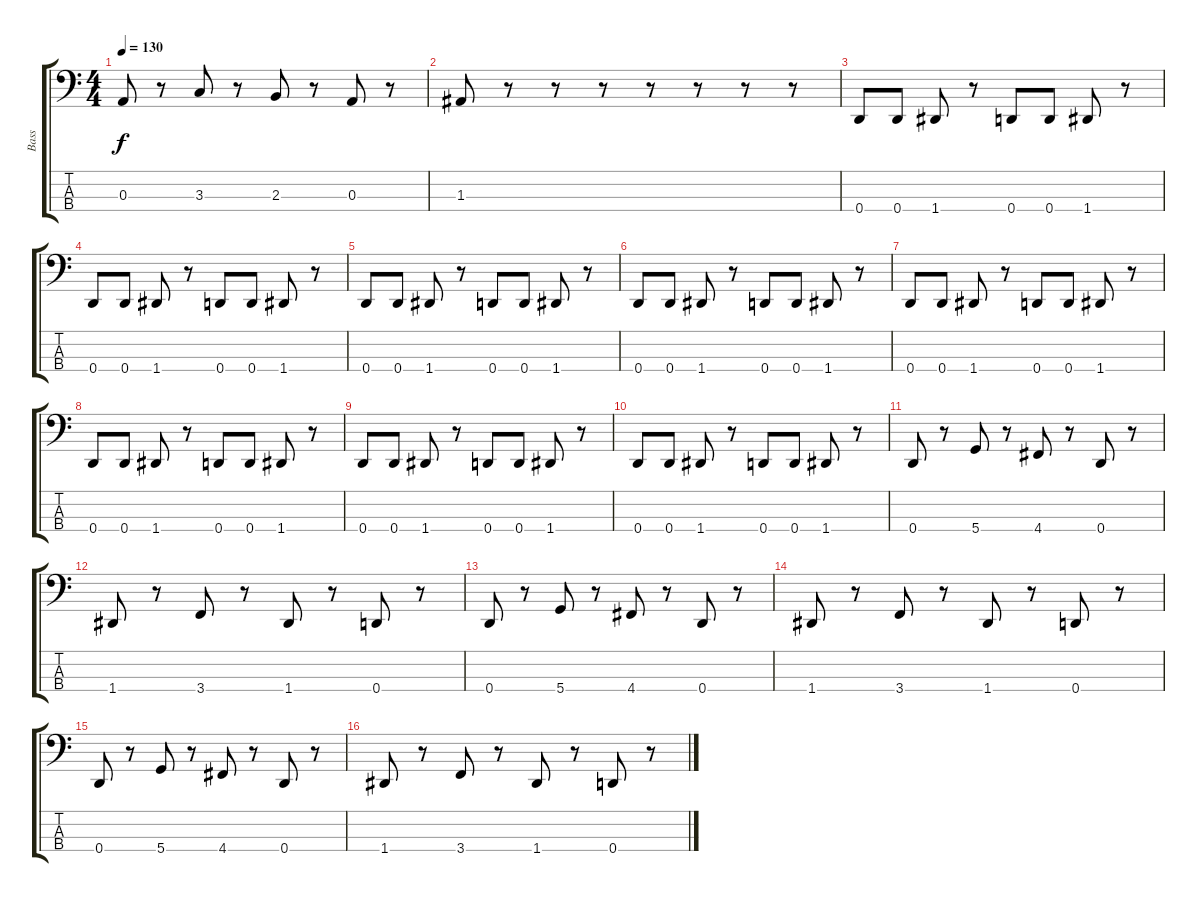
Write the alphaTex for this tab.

\track ("Bass" "Bass") {instrument electricbassfinger}
\staff {score tabs}
\tuning (G2 D2 A1 D1) {hide}
\ts (4 4)
\tempo 130
\clef f4
\ks c
0.3.8{dy f} r.8 3.3.8 r.8 2.3.8 r.8 0.3.8 r.8 |
1.3.8 r.8 r.8 r.8 r.8 r.8 r.8 r.8 |
0.4.8 0.4.8 1.4.8 r.8 0.4.8 0.4.8 1.4.8 r.8 |
0.4.8 0.4.8 1.4.8 r.8 0.4.8 0.4.8 1.4.8 r.8 |
0.4.8 0.4.8 1.4.8 r.8 0.4.8 0.4.8 1.4.8 r.8 |
0.4.8 0.4.8 1.4.8 r.8 0.4.8 0.4.8 1.4.8 r.8 |
0.4.8 0.4.8 1.4.8 r.8 0.4.8 0.4.8 1.4.8 r.8 |
0.4.8 0.4.8 1.4.8 r.8 0.4.8 0.4.8 1.4.8 r.8 |
0.4.8 0.4.8 1.4.8 r.8 0.4.8 0.4.8 1.4.8 r.8 |
0.4.8 0.4.8 1.4.8 r.8 0.4.8 0.4.8 1.4.8 r.8 |
0.4.8 r.8 5.4.8 r.8 4.4.8 r.8 0.4.8 r.8 |
1.4.8 r.8 3.4.8 r.8 1.4.8 r.8 0.4.8 r.8 |
0.4.8 r.8 5.4.8 r.8 4.4.8 r.8 0.4.8 r.8 |
1.4.8 r.8 3.4.8 r.8 1.4.8 r.8 0.4.8 r.8 |
0.4.8 r.8 5.4.8 r.8 4.4.8 r.8 0.4.8 r.8 |
1.4.8 r.8 3.4.8 r.8 1.4.8 r.8 0.4.8 r.8
